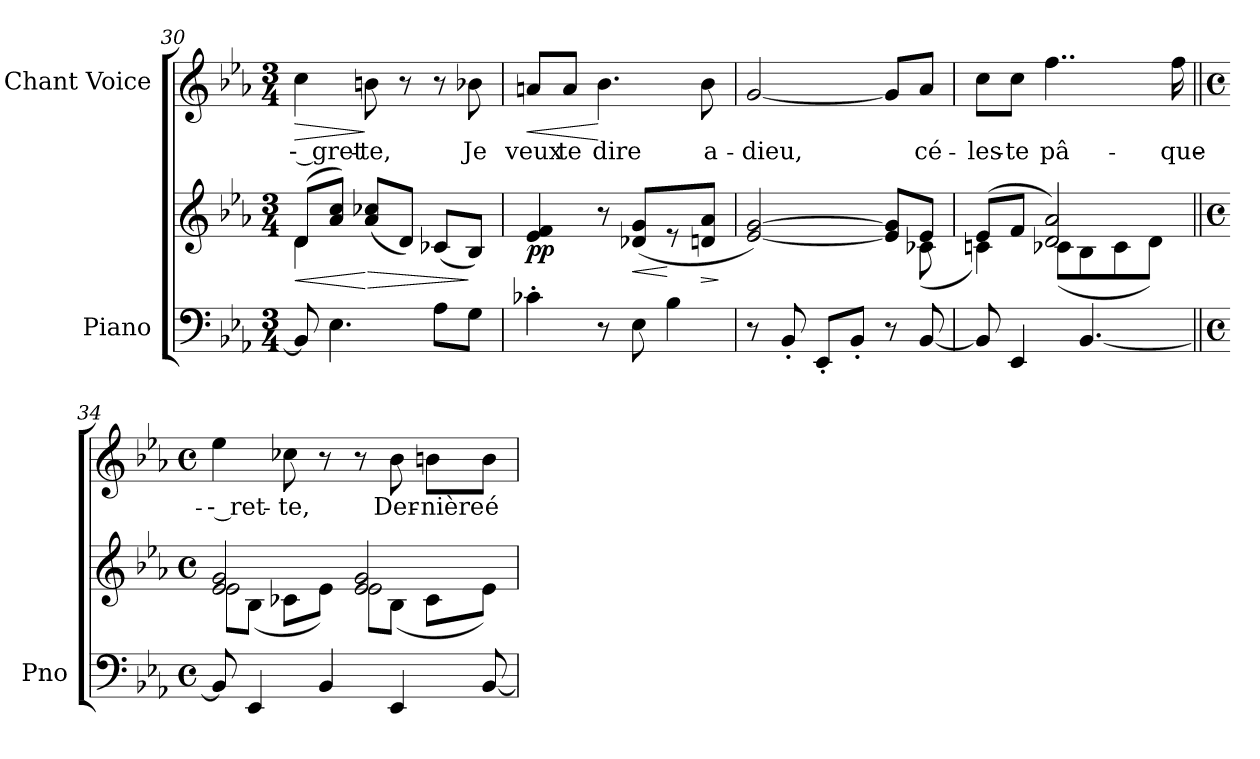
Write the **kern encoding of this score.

**kern	**kern	**dynam	**kern	**text	**dynam
*part2	*part2	*part2	*part1	*part1	*part1
*staff3	*staff2	*staff2/3	*staff1	*staff1	*staff1
*I"Piano	*	*	*I"Chant Voice	*	*
*I'Pno	*	*	*	*	*
*clefF4	*clefG2	*	*clefG2	*	*
*k[b-e-a-]	*k[b-e-a-]	*	*k[b-e-a-]	*	*
*M3/4	*M3/4	*	*M3/4	*	*
=30	=30	=30	=30	=30	=30
!	!	!LO:HP:b	!	!	!LO:HP:b
*	*^	*	*	*	*
8BB-/]	(<8d/L	4d\	<	4cc\	-- gret-	>
4.E-\	8a-/ 8cc/J)	.	.	.	.	.
!	!	!	!LO:HP:n=1:b	!	!	!
.	(<8a-/ 8cc-X/L	2ryy	[ >	8bn\	-te,	]
.	8d/J)	.	.	8r	.	.
8A-\L	(<8c-X/L	.	.	8r	.	.
8G\J	8B-/J)	.	]	8b-X\	Je	.
*	*v	*v	*	*	*	*
=31	=31	=31	=31	=31	=31
!	!	!LO:DY:b	!	!	!LO:HP:b
4c-X'\	4e-/ 4f/	pp	8an/L	veux	<
.	.	.	8a/J	te	.
8r	8r	.	4.b-\	dire	[
!	!	!LO:HP:b	!	!	!
8E-\	(>8d-X/ 8g/L	<	.	.	.
4B-\	8r	[	.	.	.
!	!	!LO:HP:b	!	!	!
.	8dn/ 8a-/J	>	8b-\	a-	.
.	.	]	.	.	.
=32	=32	=32	=32	=32	=32
*	*^	*	*	*	*
8r	[2e-/ [2g/)	8ryy	.	[2g/	-dieu,	.
*	*v	*v	*	*	*	*
8BB-'/	.	.	.	.	.
8EE-'/L	.	.	.	.	.
8BB-'/J	.	.	.	.	.
8r	8e-/] 8g/]L	.	8g/L]	.	.
*	*^	*	*	*	*
[8BB-/	8e-/J	(8c-X\	.	8a-/J	cé-	.
=33	=33	=33	=33	=33	=33	=33
8BB-/]	(8e-/L	4cn\)	.	8cc\L	-les-	.
4EE-/	8f/J	.	.	8cc\J	-te	.
.	2d/ 2a-/)	(>8c-X\L	.	4..ff\	pâ-	.
[4.BB-/	.	8B-\	.	.	.	.
.	.	8c-\	.	.	.	.
.	.	8d\J)	.	.	.	.
.	.	.	.	16ff\	-que-	.
=34||	=34||	=34||	=34||	=34||	=34||	=34||
*M4/4	*M4/4	*	*	*M4/4	*	*
*met(c)	*met(c)	*	*	*met(c)	*	*
!	!	!LO:N:head=open	!	!	!	!
8BB-/]	2e-/ 2g/	8e-\L	.	4ee-\	-- ret-	.
4EE-/	.	(>8B-\J	.	.	.	.
.	.	8c-X\L	.	8cc-X\	-te,	.
4BB-/	.	8e-\J)	.	8r	.	.
!	!	!LO:N:head=open	!	!	!	!
.	2e-/ 2g/	8e-\L	.	8r	.	.
4EE-/	.	(>8B-\J	.	8b-\	Der-	.
.	.	8c-\L	.	8bn\L	-nière	.
[8BB-/L	.	8e-\J)	.	8b\J	é-	.
*	*v	*v	*	*	*	*
=	=	=	=	=	=
*-	*-	*-	*-	*-	*-
